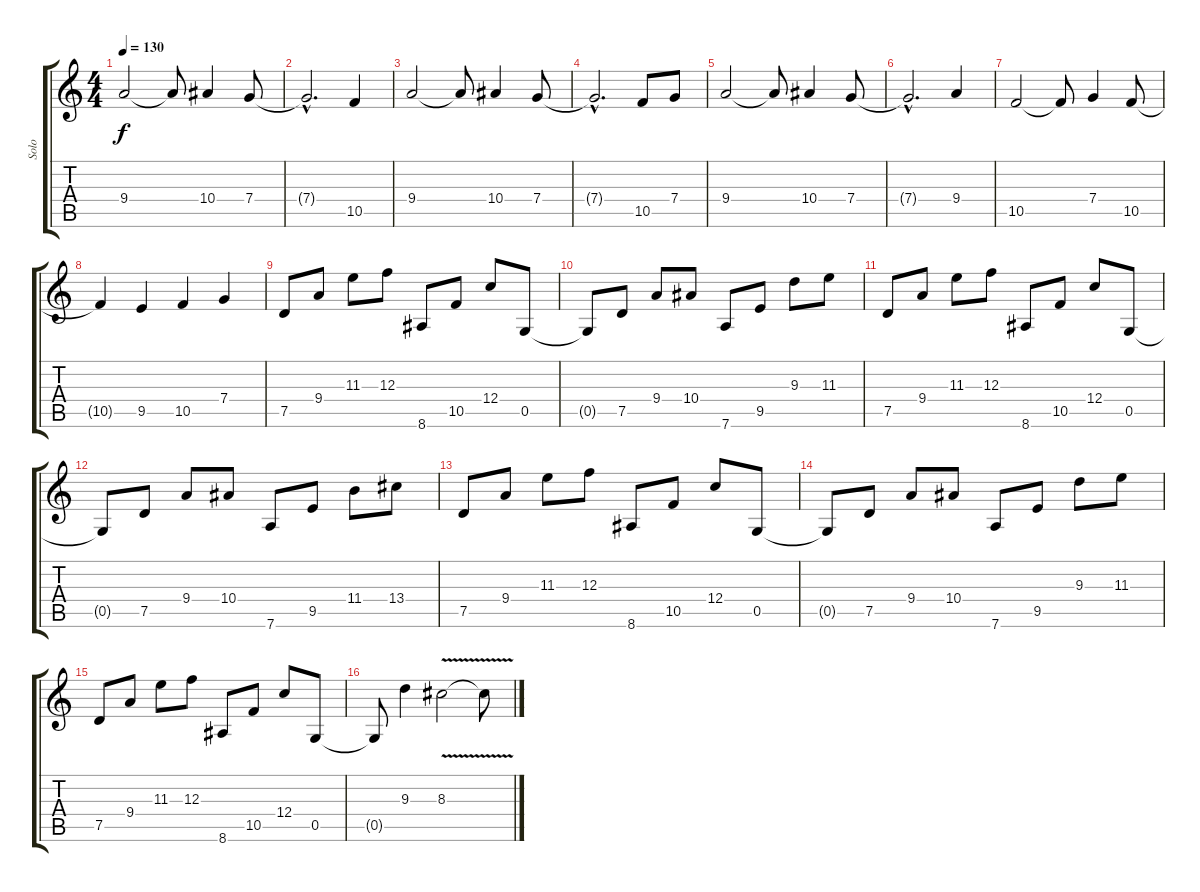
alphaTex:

\track ("Solo" "Solo") {instrument overdrivenguitar}
\staff {score tabs}
\tuning (D4 A3 F3 C3 G2 D2) {hide}
\ts (4 4)
\tempo 130
\clef g2
\ks c
9.4.2{dy f volume 13} 9.4{t}.8 10.4.4 7.4.8 |
7.4{hac t}.2{d} 10.5.4 |
9.4.2 9.4{t}.8 10.4.4 7.4.8 |
7.4{hac t}.2{d} 10.5.8 7.4.8 |
9.4.2 9.4{t}.8 10.4.4 7.4.8 |
7.4{hac t}.2{d} 9.4.4 |
10.5.2 10.5{t}.8 7.4.4 10.5.8 |
10.5{t}.4 9.5.4 10.5.4 7.4.4 |
7.5.8{volume 16} 9.4.8 11.3.8 12.3.8 8.6.8 10.5.8 12.4.8 0.5.8 |
0.5{t}.8 7.5.8 9.4.8 10.4.8 7.6.8 9.5.8 9.3.8 11.3.8 |
7.5.8 9.4.8 11.3.8 12.3.8 8.6.8 10.5.8 12.4.8 0.5.8 |
0.5{t}.8 7.5.8 9.4.8 10.4.8 7.6.8 9.5.8 11.4.8 13.4.8 |
7.5.8 9.4.8 11.3.8 12.3.8 8.6.8 10.5.8 12.4.8 0.5.8 |
0.5{t}.8 7.5.8 9.4.8 10.4.8 7.6.8 9.5.8 9.3.8 11.3.8 |
7.5.8 9.4.8 11.3.8 12.3.8 8.6.8 10.5.8 12.4.8 0.5.8 |
0.5{t}.8 9.3.4 8.3{v}.2 8.3{t}.8
